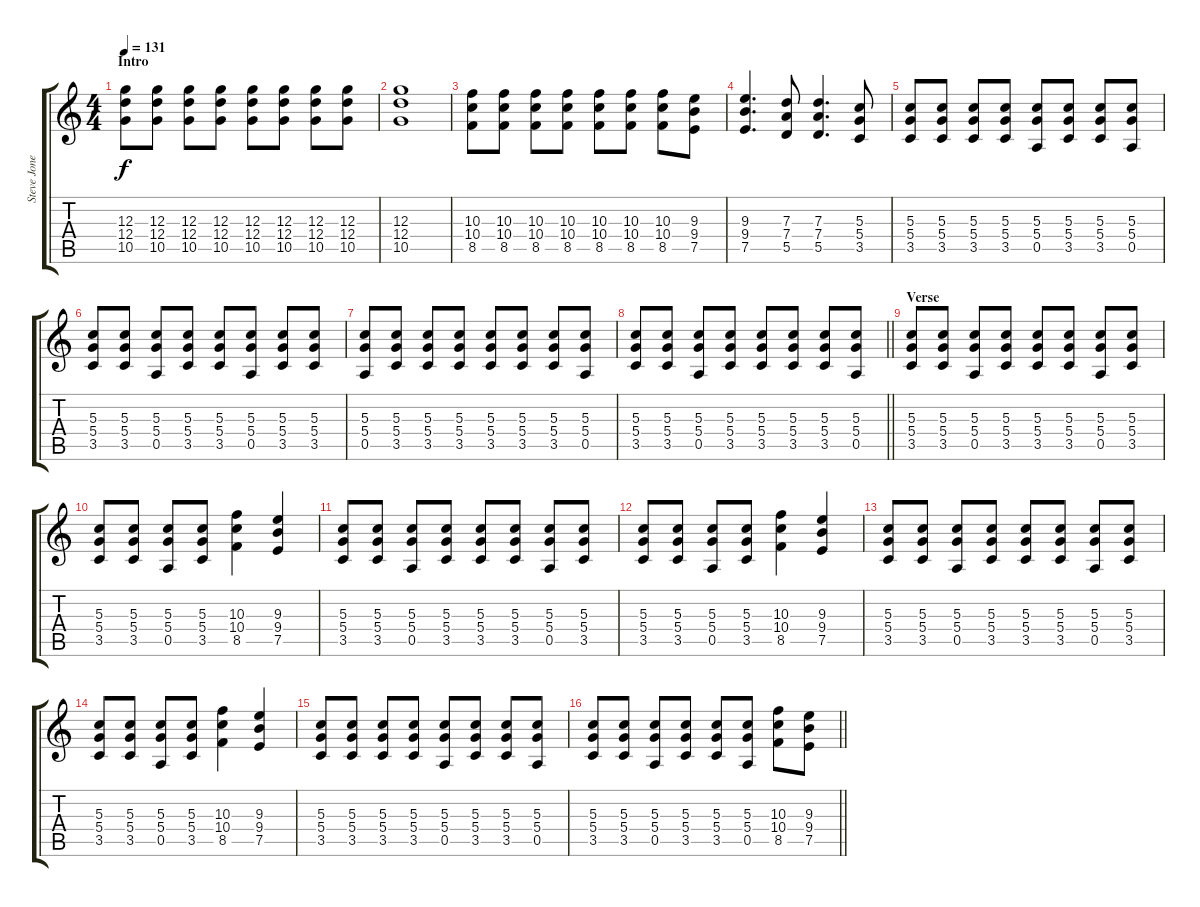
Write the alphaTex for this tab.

\track ("Steve Jones" "Steve Jone") {instrument distortionguitar}
\staff {score tabs}
\tuning (E4 B3 G3 D3 A2 E2) {hide}
\ts (4 4)
\section ("" "Intro")
\tempo 131
\clef g2
\ks c
(12.3 12.4 10.5).8{dy f instrument distortionguitar} (12.3 12.4 10.5).8 (12.3 12.4 10.5).8 (12.3 12.4 10.5).8 (12.3 12.4 10.5).8 (12.3 12.4 10.5).8 (12.3 12.4 10.5).8 (12.3 12.4 10.5).8 |
(12.3 12.4 10.5).1 |
(10.3 10.4 8.5).8 (10.3 10.4 8.5).8 (10.3 10.4 8.5).8 (10.3 10.4 8.5).8 (10.3 10.4 8.5).8 (10.3 10.4 8.5).8 (10.3 10.4 8.5).8 (9.3 9.4 7.5).8 |
(9.3 9.4 7.5).4{d} (7.3 7.4 5.5).8 (7.3 7.4 5.5).4{d} (5.3 5.4 3.5).8 |
(5.3 5.4 3.5).8 (5.3 5.4 3.5).8 (5.3 5.4 3.5).8 (5.3 5.4 3.5).8 (5.3 5.4 0.5).8 (5.3 5.4 3.5).8 (5.3 5.4 3.5).8 (5.3 5.4 0.5).8 |
(5.3 5.4 3.5).8 (5.3 5.4 3.5).8 (5.3 5.4 0.5).8 (5.3 5.4 3.5).8 (5.3 5.4 3.5).8 (5.3 5.4 0.5).8 (5.3 5.4 3.5).8 (5.3 5.4 3.5).8 |
(5.3 5.4 0.5).8 (5.3 5.4 3.5).8 (5.3 5.4 3.5).8 (5.3 5.4 3.5).8 (5.3 5.4 3.5).8 (5.3 5.4 3.5).8 (5.3 5.4 3.5).8 (5.3 5.4 0.5).8 |
\barLineRight lightlight
(5.3 5.4 3.5).8 (5.3 5.4 3.5).8 (5.3 5.4 0.5).8 (5.3 5.4 3.5).8 (5.3 5.4 3.5).8 (5.3 5.4 3.5).8 (5.3 5.4 3.5).8 (5.3 5.4 0.5).8 |
\section ("" "Verse")
(5.3 5.4 3.5).8 (5.3 5.4 3.5).8 (5.3 5.4 0.5).8 (5.3 5.4 3.5).8 (5.3 5.4 3.5).8 (5.3 5.4 3.5).8 (5.3 5.4 0.5).8 (5.3 5.4 3.5).8 |
(5.3 5.4 3.5).8 (5.3 5.4 3.5).8 (5.3 5.4 0.5).8 (5.3 5.4 3.5).8 (10.3 10.4 8.5).4 (9.3 9.4 7.5).4 |
(5.3 5.4 3.5).8 (5.3 5.4 3.5).8 (5.3 5.4 0.5).8 (5.3 5.4 3.5).8 (5.3 5.4 3.5).8 (5.3 5.4 3.5).8 (5.3 5.4 0.5).8 (5.3 5.4 3.5).8 |
(5.3 5.4 3.5).8 (5.3 5.4 3.5).8 (5.3 5.4 0.5).8 (5.3 5.4 3.5).8 (10.3 10.4 8.5).4 (9.3 9.4 7.5).4 |
(5.3 5.4 3.5).8 (5.3 5.4 3.5).8 (5.3 5.4 0.5).8 (5.3 5.4 3.5).8 (5.3 5.4 3.5).8 (5.3 5.4 3.5).8 (5.3 5.4 0.5).8 (5.3 5.4 3.5).8 |
(5.3 5.4 3.5).8 (5.3 5.4 3.5).8 (5.3 5.4 0.5).8 (5.3 5.4 3.5).8 (10.3 10.4 8.5).4 (9.3 9.4 7.5).4 |
(5.3 5.4 3.5).8 (5.3 5.4 3.5).8 (5.3 5.4 3.5).8 (5.3 5.4 3.5).8 (5.3 5.4 0.5).8 (5.3 5.4 3.5).8 (5.3 5.4 3.5).8 (5.3 5.4 0.5).8 |
\barLineRight lightlight
(5.3 5.4 3.5).8 (5.3 5.4 3.5).8 (5.3 5.4 0.5).8 (5.3 5.4 3.5).8 (5.3 5.4 3.5).8 (5.3 5.4 0.5).8 (10.3 10.4 8.5).8 (9.3 9.4 7.5).8
